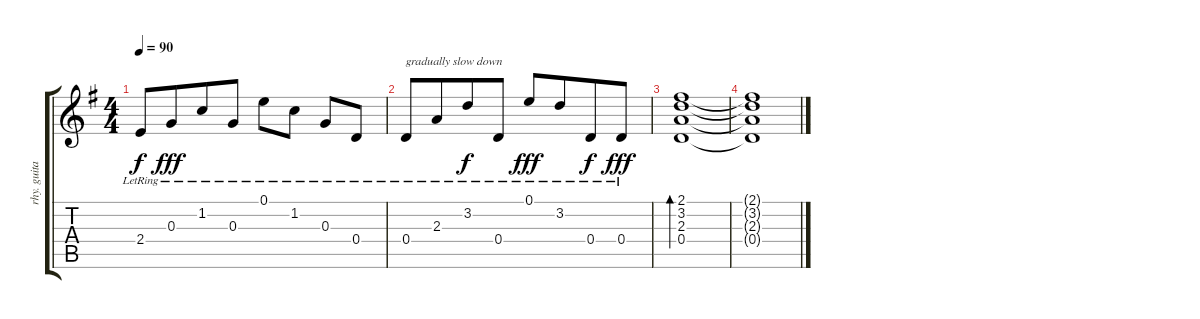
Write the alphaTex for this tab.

\track ("rhy. guitar left" "rhy. guita") {instrument electricguitarjazz}
\staff {score tabs}
\tuning (E4 B3 G3 D3 A2 E2) {hide}
\ts (4 4)
\tempo 90
\clef g2
\ks g
2.4{lr}.8{dy f} 0.3{lr}.8{dy fff beam merge} 1.2{lr}.8 0.3{lr}.8 0.1{lr}.8 1.2{lr}.8 0.3{lr}.8 0.4{lr}.8 |
0.4{lr}.8{txt "gradually slow down"} 2.3{lr}.8{beam merge} 3.2{lr}.8{dy f} 0.4{lr}.8 0.1{lr}.8{dy fff} 3.2{lr}.8{beam merge} 0.4{lr}.8{dy f} 0.4{lr}.8{dy fff} |
(2.1 3.2 2.3 0.4).1{bd 30} |
(2.1{t} 3.2{t} 2.3{t} 0.4{t}).1
